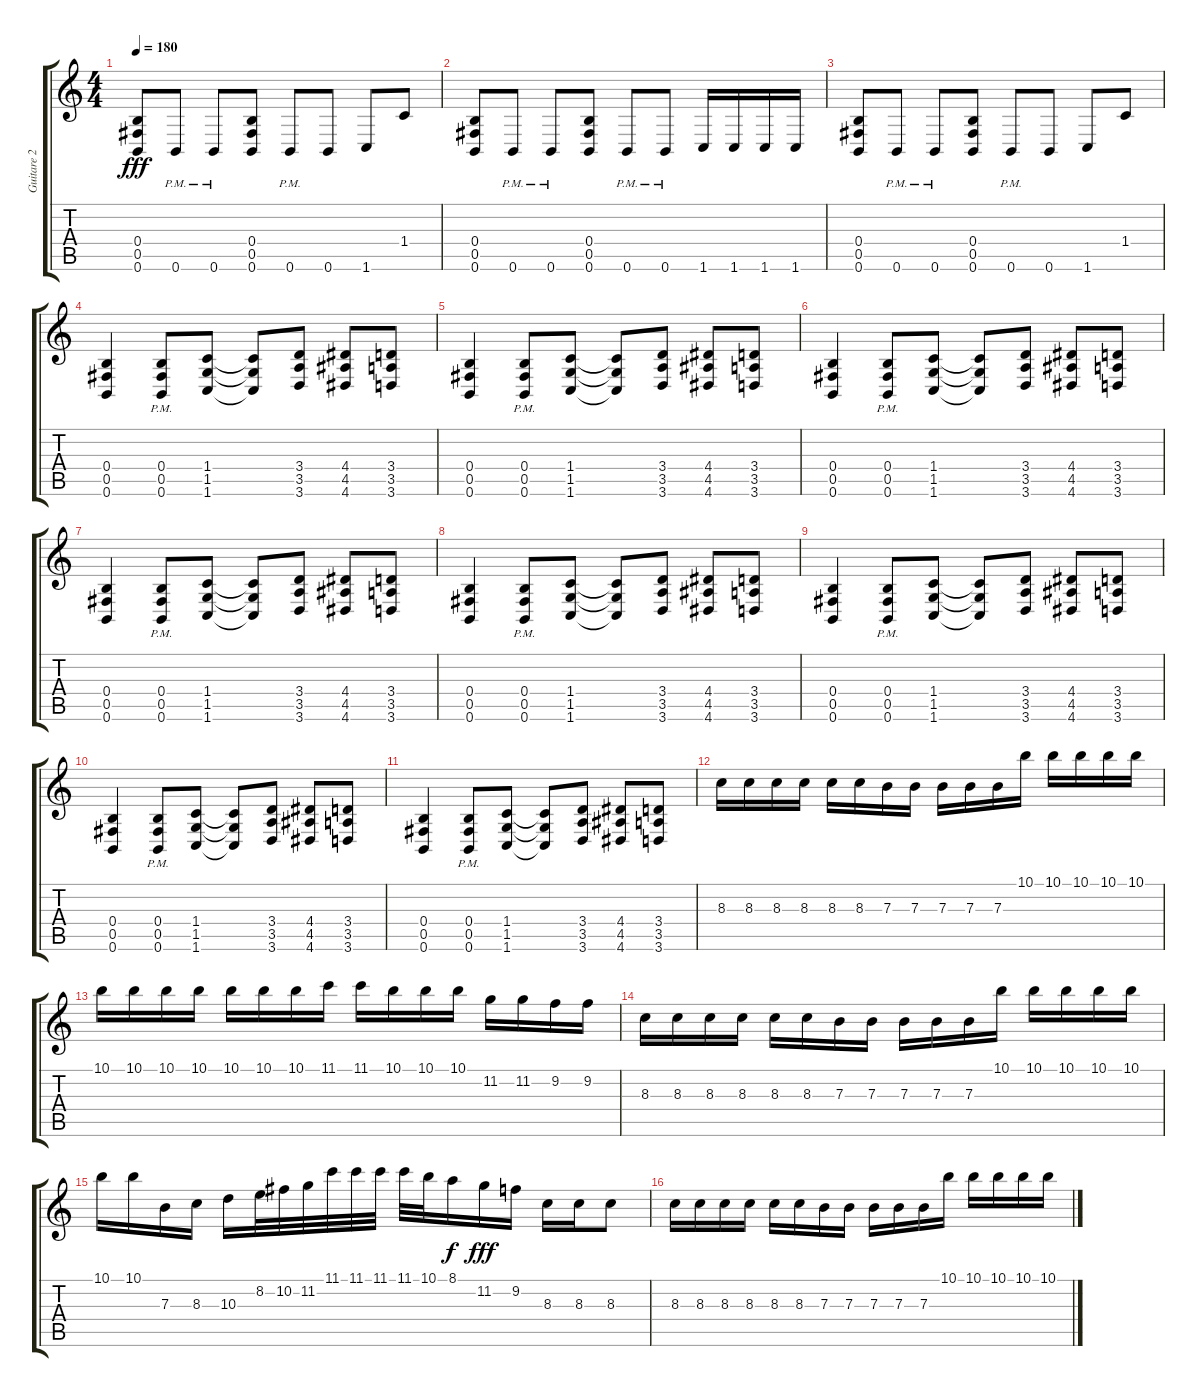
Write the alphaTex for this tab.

\track ("Guitare 2" "Guitare 2") {instrument distortionguitar}
\staff {score tabs}
\tuning (Db4 Ab3 E3 B2 Gb2 B1) {hide}
\ts (4 4)
\tempo 180
\clef g2
\ks c
(0.4 0.5 0.6).8{dy fff} 0.6{pm}.8 0.6{pm}.8 (0.4 0.5 0.6).8 0.6{pm}.8 0.6.8 1.6.8 1.4.8 |
(0.4 0.5 0.6).8 0.6{pm}.8 0.6{pm}.8 (0.4 0.5 0.6).8 0.6{pm}.8 0.6{pm}.8 1.6.16 1.6.16 1.6.16 1.6.16 |
(0.4 0.5 0.6).8 0.6{pm}.8 0.6{pm}.8 (0.4 0.5 0.6).8 0.6{pm}.8 0.6.8 1.6.8 1.4.8 |
(0.4 0.5 0.6).4 (0.4{pm} 0.5{pm} 0.6{pm}).8 (1.4 1.5 1.6).8 (1.4{t} 1.5{t} 1.6{t}).8 (3.4 3.5 3.6).8 (4.4 4.5 4.6).8 (3.4 3.5 3.6).8 |
(0.4 0.5 0.6).4 (0.4{pm} 0.5{pm} 0.6{pm}).8 (1.4 1.5 1.6).8 (1.4{t} 1.5{t} 1.6{t}).8 (3.4 3.5 3.6).8 (4.4 4.5 4.6).8 (3.4 3.5 3.6).8 |
(0.4 0.5 0.6).4 (0.4{pm} 0.5{pm} 0.6{pm}).8 (1.4 1.5 1.6).8 (1.4{t} 1.5{t} 1.6{t}).8 (3.4 3.5 3.6).8 (4.4 4.5 4.6).8 (3.4 3.5 3.6).8 |
(0.4 0.5 0.6).4 (0.4{pm} 0.5{pm} 0.6{pm}).8 (1.4 1.5 1.6).8 (1.4{t} 1.5{t} 1.6{t}).8 (3.4 3.5 3.6).8 (4.4 4.5 4.6).8 (3.4 3.5 3.6).8 |
(0.4 0.5 0.6).4 (0.4{pm} 0.5{pm} 0.6{pm}).8 (1.4 1.5 1.6).8 (1.4{t} 1.5{t} 1.6{t}).8 (3.4 3.5 3.6).8 (4.4 4.5 4.6).8 (3.4 3.5 3.6).8 |
(0.4 0.5 0.6).4 (0.4{pm} 0.5{pm} 0.6{pm}).8 (1.4 1.5 1.6).8 (1.4{t} 1.5{t} 1.6{t}).8 (3.4 3.5 3.6).8 (4.4 4.5 4.6).8 (3.4 3.5 3.6).8 |
(0.4 0.5 0.6).4 (0.4{pm} 0.5{pm} 0.6{pm}).8 (1.4 1.5 1.6).8 (1.4{t} 1.5{t} 1.6{t}).8 (3.4 3.5 3.6).8 (4.4 4.5 4.6).8 (3.4 3.5 3.6).8 |
(0.4 0.5 0.6).4 (0.4{pm} 0.5{pm} 0.6{pm}).8 (1.4 1.5 1.6).8 (1.4{t} 1.5{t} 1.6{t}).8 (3.4 3.5 3.6).8 (4.4 4.5 4.6).8 (3.4 3.5 3.6).8 |
8.3.16 8.3.16 8.3.16 8.3.16 8.3.16 8.3.16 7.3.16 7.3.16 7.3.16 7.3.16 7.3.16 10.1.16 10.1.16 10.1.16 10.1.16 10.1.16 |
10.1.16 10.1.16 10.1.16 10.1.16 10.1.16 10.1.16 10.1.16 11.1.16 11.1.16 10.1.16 10.1.16 10.1.16 11.2.16 11.2.16 9.2.16 9.2.16 |
8.3.16 8.3.16 8.3.16 8.3.16 8.3.16 8.3.16 7.3.16 7.3.16 7.3.16 7.3.16 7.3.16 10.1.16 10.1.16 10.1.16 10.1.16 10.1.16 |
10.1.16 10.1.16 7.3.16 8.3.16 10.3.16 8.2.32 10.2.32 11.2.32 11.1.32 11.1.32 11.1.32 11.1.32 10.1.32 8.1.16{dy f} 11.2.16{dy fff} 9.2.16 8.3.16 8.3.16 8.3.8 |
8.3.16 8.3.16 8.3.16 8.3.16 8.3.16 8.3.16 7.3.16 7.3.16 7.3.16 7.3.16 7.3.16 10.1.16 10.1.16 10.1.16 10.1.16 10.1.16
